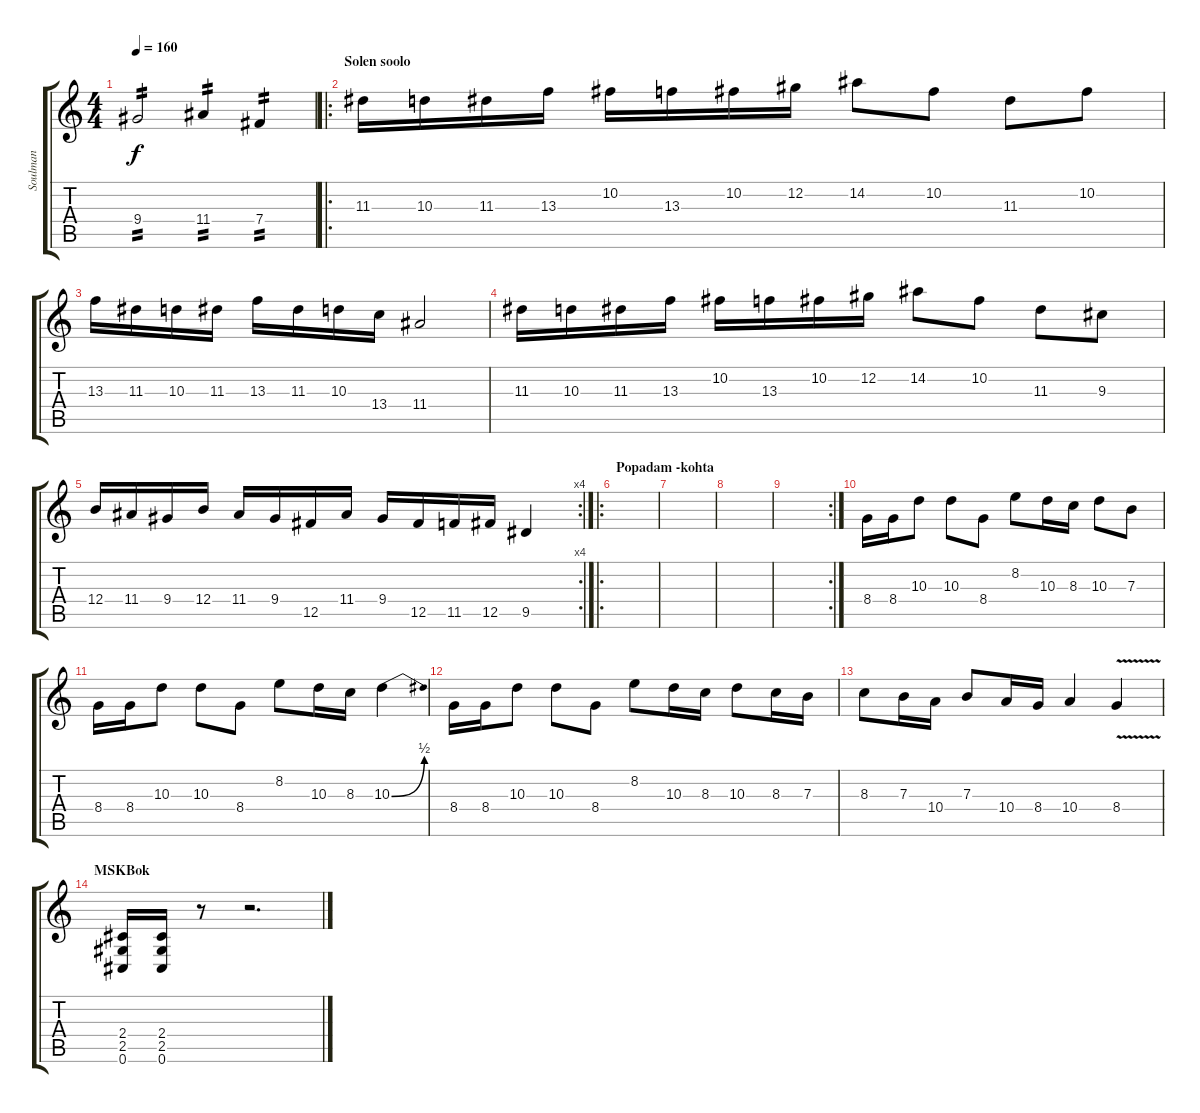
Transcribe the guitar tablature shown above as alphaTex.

\track ("Soulman" "Soulman") {instrument distortionguitar}
\staff {score tabs}
\tuning (Db4 Ab3 E3 B2 Gb2 Db2) {hide}
\ts (4 4)
\tempo 160
\clef g2
\ks c
9.4.2{tp 2 dy f} 11.4.4{tp 2} 7.4.4{tp 2} |
\ro
\section ("" "Solen soolo")
11.3.16 10.3.16 11.3.16 13.3.16 10.2.16 13.3.16 10.2.16 12.2.16 14.2.8 10.2.8 11.3.8 10.2.8 |
13.3.16 11.3.16 10.3.16 11.3.16 13.3.16 11.3.16 10.3.16 13.4.16 11.4.2 |
11.3.16 10.3.16 11.3.16 13.3.16 10.2.16 13.3.16 10.2.16 12.2.16 14.2.8 10.2.8 11.3.8 9.3.8 |
\rc 4
12.4.16 11.4.16 9.4.16 12.4.16 11.4.16 9.4.16 12.5.16 11.4.16 9.4.16 12.5.16 11.5.16 12.5.16 9.5.4 |
\ro
\section ("" "Popadam -kohta")
|
|
|
\rc 2
|
8.4.16 8.4.16 10.3.8 10.3.8 8.4.8 8.2.8 10.3.16 8.3.16 10.3.8 7.3.8 |
8.4.16 8.4.16 10.3.8 10.3.8 8.4.8 8.2.8 10.3.16 8.3.16 10.3{be (bend 0 0 60 2)}.4 |
8.4.16 8.4.16 10.3.8 10.3.8 8.4.8 8.2.8 10.3.16 8.3.16 10.3.8 8.3.16 7.3.16 |
8.3.8 7.3.16 10.4.16 7.3.8 10.4.16 8.4.16 10.4.4 8.4{v}.4 |
\section ("" "MSKBok")
(2.4 2.5 0.6).16 (2.4 2.5 0.6).16 r.8 r.2{d}
